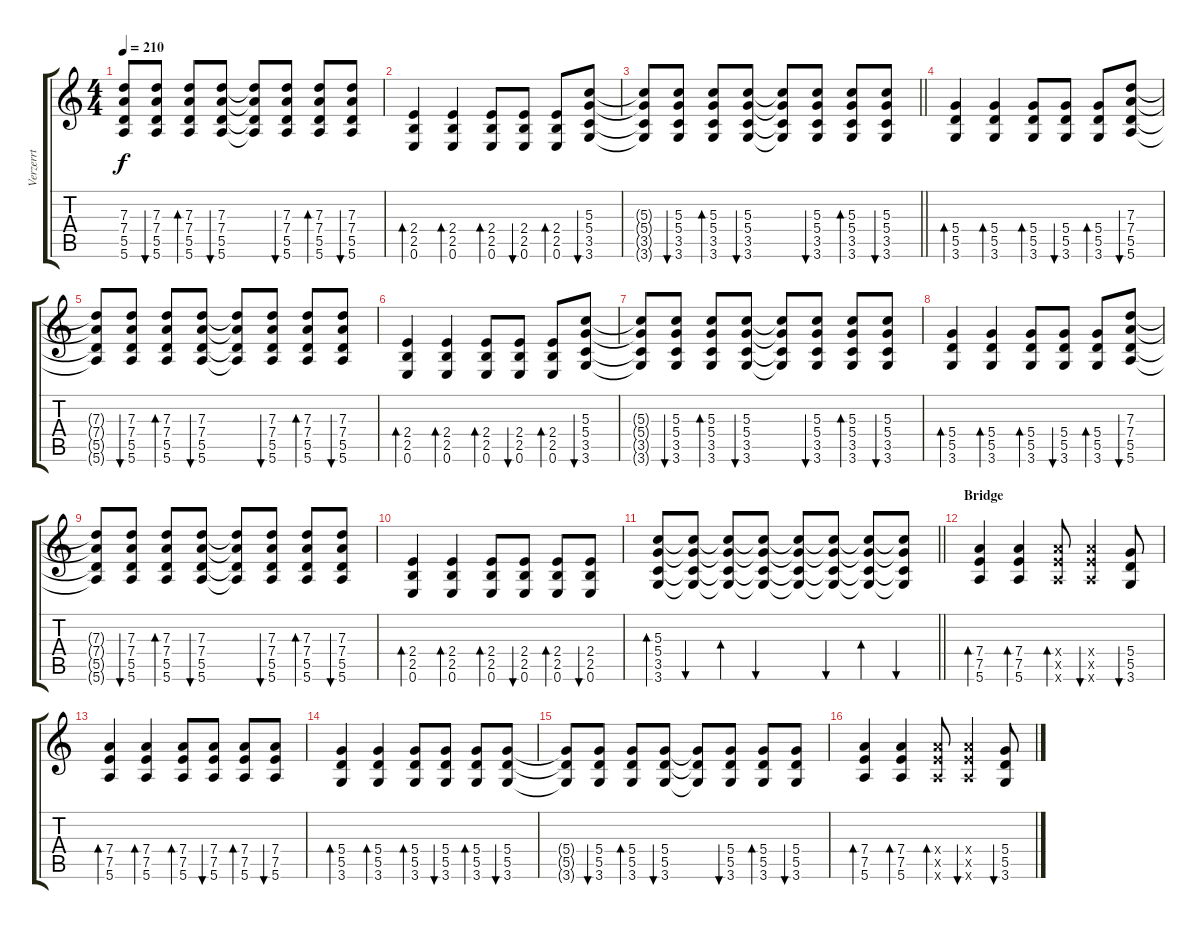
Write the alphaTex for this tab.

\track ("Verzerrt" "Verzerrt") {instrument distortionguitar}
\staff {score tabs}
\tuning (E4 B3 G3 D3 A2 E2) {hide}
\ts (4 4)
\tempo 210
\clef g2
\ks c
(7.3{t} 7.4{t} 5.5{t} 5.6{t}).8{dy f} (7.3 7.4 5.5 5.6).8{bu 60} (7.3 7.4 5.5 5.6).8{bd 60} (7.3 7.4 5.5 5.6).8{bu 60} (7.3{t} 7.4{t} 5.5{t} 5.6{t}).8 (7.3 7.4 5.5 5.6).8{bu 60} (7.3 7.4 5.5 5.6).8{bd 60} (7.3 7.4 5.5 5.6).8{bu 60} |
(2.4 2.5 0.6).4{bd 60} (2.4 2.5 0.6).4{bd 60} (2.4 2.5 0.6).8{bd 60} (2.4 2.5 0.6).8{bu 60} (2.4 2.5 0.6).8{bd 60} (5.3 5.4 3.5 3.6).8{bu 60} |
\barLineRight lightlight
(5.3{t} 5.4{t} 3.5{t} 3.6{t}).8 (5.3 5.4 3.5 3.6).8{bu 60} (5.3 5.4 3.5 3.6).8{bd 60} (5.3 5.4 3.5 3.6).8{bu 60} (5.3{t} 5.4{t} 3.5{t} 3.6{t}).8 (5.3 5.4 3.5 3.6).8{bu 60} (5.3 5.4 3.5 3.6).8{bd 60} (5.3 5.4 3.5 3.6).8{bu 60} |
\section ("" "")
(5.4 5.5 3.6).4{bd 60} (5.4 5.5 3.6).4{bd 60} (5.4 5.5 3.6).8{bd 60} (5.4 5.5 3.6).8{bu 60} (5.4 5.5 3.6).8{bd 60} (7.3 7.4 5.5 5.6).8{bu 60} |
(7.3{t} 7.4{t} 5.5{t} 5.6{t}).8 (7.3 7.4 5.5 5.6).8{bu 60} (7.3 7.4 5.5 5.6).8{bd 60} (7.3 7.4 5.5 5.6).8{bu 60} (7.3{t} 7.4{t} 5.5{t} 5.6{t}).8 (7.3 7.4 5.5 5.6).8{bu 60} (7.3 7.4 5.5 5.6).8{bd 60} (7.3 7.4 5.5 5.6).8{bu 60} |
(2.4 2.5 0.6).4{bd 60} (2.4 2.5 0.6).4{bd 60} (2.4 2.5 0.6).8{bd 60} (2.4 2.5 0.6).8{bu 60} (2.4 2.5 0.6).8{bd 60} (5.3 5.4 3.5 3.6).8{bu 60} |
(5.3{t} 5.4{t} 3.5{t} 3.6{t}).8 (5.3 5.4 3.5 3.6).8{bu 60} (5.3 5.4 3.5 3.6).8{bd 60} (5.3 5.4 3.5 3.6).8{bu 60} (5.3{t} 5.4{t} 3.5{t} 3.6{t}).8 (5.3 5.4 3.5 3.6).8{bu 60} (5.3 5.4 3.5 3.6).8{bd 60} (5.3 5.4 3.5 3.6).8{bu 60} |
(5.4 5.5 3.6).4{bd 60} (5.4 5.5 3.6).4{bd 60} (5.4 5.5 3.6).8{bd 60} (5.4 5.5 3.6).8{bu 60} (5.4 5.5 3.6).8{bd 60} (7.3 7.4 5.5 5.6).8{bu 60} |
(7.3{t} 7.4{t} 5.5{t} 5.6{t}).8 (7.3 7.4 5.5 5.6).8{bu 60} (7.3 7.4 5.5 5.6).8{bd 60} (7.3 7.4 5.5 5.6).8{bu 60} (7.3{t} 7.4{t} 5.5{t} 5.6{t}).8 (7.3 7.4 5.5 5.6).8{bu 60} (7.3 7.4 5.5 5.6).8{bd 60} (7.3 7.4 5.5 5.6).8{bu 60} |
(2.4 2.5 0.6).4{bd 60} (2.4 2.5 0.6).4{bd 60} (2.4 2.5 0.6).8{bd 60} (2.4 2.5 0.6).8{bu 60} (2.4 2.5 0.6).8{bd 60} (2.4 2.5 0.6).8{bu 60} |
\barLineRight lightlight
(5.3 5.4 3.5 3.6).8{bd 60} (5.3{t} 5.4{t} 3.5{t} 3.6{t}).8{bu 60} (5.3{t} 5.4{t} 3.5{t} 3.6{t}).8{bd 60} (5.3{t} 5.4{t} 3.5{t} 3.6{t}).8{bu 60} (5.3{t} 5.4{t} 3.5{t} 3.6{t}).8 (5.3{t} 5.4{t} 3.5{t} 3.6{t}).8{bu 60} (5.3{t} 5.4{t} 3.5{t} 3.6{t}).8{bd 60} (5.3{t} 5.4{t} 3.5{t} 3.6{t}).8{bu 60} |
\section ("" "Bridge")
(7.4 7.5 5.6).4{bd 60} (7.4 7.5 5.6).4{bd 60} (7.4{x} 7.5{x} 5.6{x}).8{bd 60} (7.4{x} 7.5{x} 5.6{x}).4{bu 60} (5.4 5.5 3.6).8{bu 60} |
(7.4 7.5 5.6).4{bd 60} (7.4 7.5 5.6).4{bd 60} (7.4 7.5 5.6).8{bd 60} (7.4 7.5 5.6).8{bu 60} (7.4 7.5 5.6).8{bd 60} (7.4 7.5 5.6).8{bu 60} |
(5.4 5.5 3.6).4{bd 60} (5.4 5.5 3.6).4{bd 60} (5.4 5.5 3.6).8{bd 60} (5.4 5.5 3.6).8{bu 60} (5.4 5.5 3.6).8{bd 60} (5.4 5.5 3.6).8{bu 60} |
(5.4{t} 5.5{t} 3.6{t}).8 (5.4 5.5 3.6).8{bu 60} (5.4 5.5 3.6).8{bd 60} (5.4 5.5 3.6).8{bu 60} (5.4{t} 5.5{t} 3.6{t}).8 (5.4 5.5 3.6).8{bu 60} (5.4 5.5 3.6).8{bd 60} (5.4 5.5 3.6).8{bu 60} |
(7.4 7.5 5.6).4{bd 60} (7.4 7.5 5.6).4{bd 60} (7.4{x} 7.5{x} 5.6{x}).8{bd 60} (7.4{x} 7.5{x} 5.6{x}).4{bu 60} (5.4 5.5 3.6).8{bu 60}
